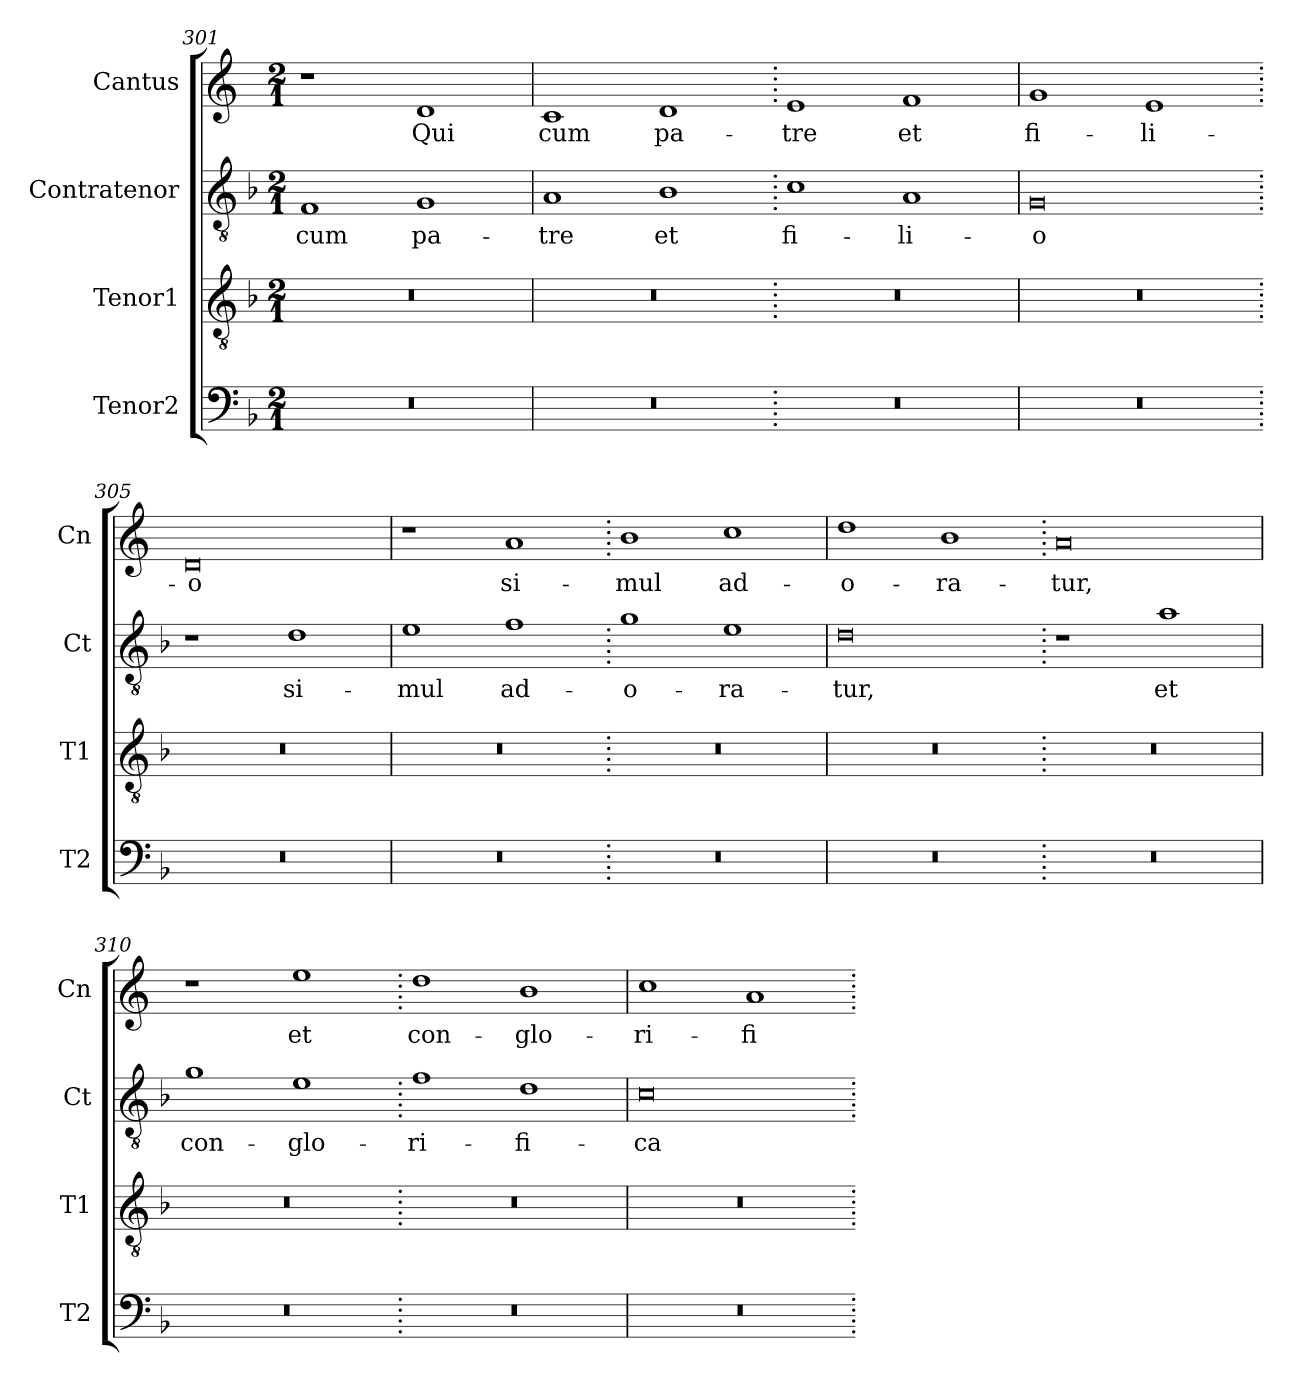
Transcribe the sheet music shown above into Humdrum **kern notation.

**kern	**kern	**kern	**text	**kern	**text
*part4	*part3	*part2	*part2	*part1	*part1
*staff4	*staff3	*staff2	*staff2	*staff1	*staff1
*I"Tenor2	*I"Tenor1	*I"Contratenor	*	*I"Cantus	*
*I'T2	*I'T1	*I'Ct	*	*I'Cn	*
*clefF4	*clefGv2	*clefGv2	*	*clefG2	*
*k[b-]	*k[b-]	*k[b-]	*	*k[]	*
*M2/1	*M2/1	*M2/1	*	*M2/1	*
=301	=301	=301	=301	=301	=301
0r	0r	1F	cum	1r	.
.	.	1G	pa-	1d	Qui
=302	=302	=302	=302	=302	=302
0r	0r	1A	-tre	1c	cum
.	.	1B-	et	1d	-pa-
=303.	=303.	=303.	=303.	=303.	=303.
0r	0r	1c	fi-	1e	-tre
.	.	1A	-li-	1f	et
=304	=304	=304	=304	=304	=304
0r	0r	0G	-o	1g	fi-
.	.	.	.	1e	-li-
=305.	=305.	=305.	=305.	=305.	=305.
0r	0r	1r	.	0d	-o
.	.	1d	si-	.	.
=306	=306	=306	=306	=306	=306
0r	0r	1e	-mul	1r	.
.	.	1f	ad-	1a	si-
=307.	=307.	=307.	=307.	=307.	=307.
0r	0r	1g	-o-	1b	-mul
.	.	1e	-ra-	1cc	ad-
=308	=308	=308	=308	=308	=308
0r	0r	0d	-tur,	1dd	-o-
.	.	.	.	1b	-ra-
=309.	=309.	=309.	=309.	=309.	=309.
0r	0r	1r	.	0a	-tur,
.	.	1a	et	.	.
=310	=310	=310	=310	=310	=310
0r	0r	1g	con-	1r	.
.	.	1e	-glo-	1ee	et
=311.	=311.	=311.	=311.	=311.	=311.
0r	0r	1f	-ri-	1dd	con-
.	.	1d	-fi-	1b	-glo-
=312	=312	=312	=312	=312	=312
0r	0r	0c	-ca-	1cc	-ri-
.	.	.	.	1a	-fi-
=.	=.	=.	=.	=.	=.
*-	*-	*-	*-	*-	*-
